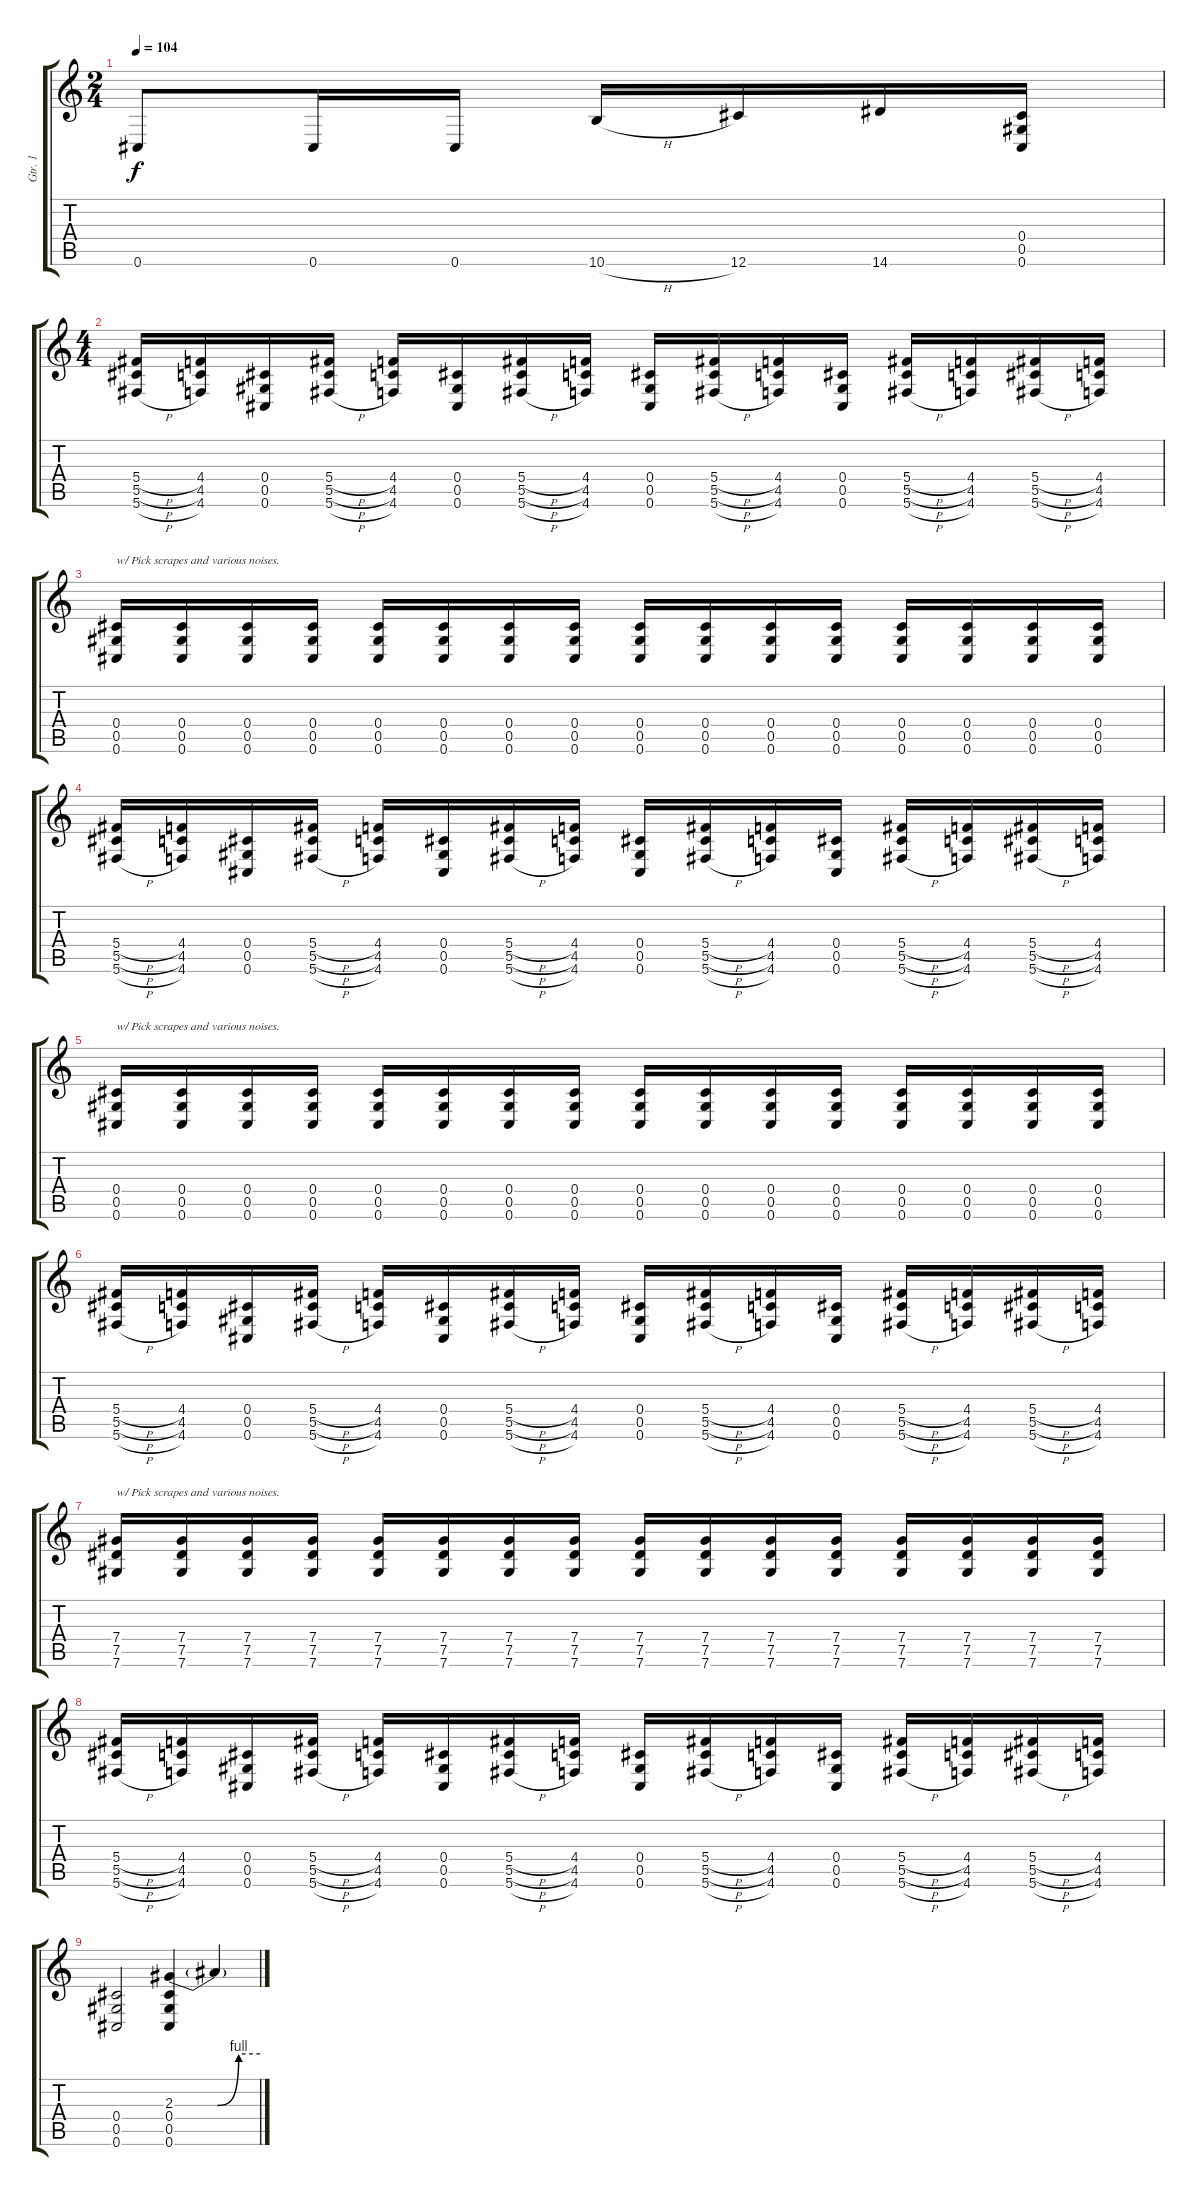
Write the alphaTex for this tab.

\track ("Gtr. 1" "Gtr. 1") {instrument overdrivenguitar}
\staff {score tabs}
\tuning (Eb4 Bb3 Gb3 Db3 Ab2 Db2) {hide}
\ts (2 4)
\tempo 104
\clef g2
\ks c
0.6.8{dy f} 0.6.16 0.6.16 10.6{h}.16 12.6.16 14.6.16 (0.4 0.5 0.6).16 |
\ts (4 4)
(5.4{h} 5.5{h} 5.6{h}).16 (4.4 4.5 4.6).16 (0.4 0.5 0.6).16 (5.4{h} 5.5{h} 5.6{h}).16 (4.4 4.5 4.6).16 (0.4 0.5 0.6).16 (5.4{h} 5.5{h} 5.6{h}).16 (4.4 4.5 4.6).16 (0.4 0.5 0.6).16 (5.4{h} 5.5{h} 5.6{h}).16 (4.4 4.5 4.6).16 (0.4 0.5 0.6).16 (5.4{h} 5.5{h} 5.6{h}).16 (4.4 4.5 4.6).16 (5.4{h} 5.5{h} 5.6{h}).16 (4.4 4.5 4.6).16 |
(0.4 0.5 0.6).16{txt "w/ Pick scrapes and various noises."} (0.4 0.5 0.6).16 (0.4 0.5 0.6).16 (0.4 0.5 0.6).16 (0.4 0.5 0.6).16 (0.4 0.5 0.6).16 (0.4 0.5 0.6).16 (0.4 0.5 0.6).16 (0.4 0.5 0.6).16 (0.4 0.5 0.6).16 (0.4 0.5 0.6).16 (0.4 0.5 0.6).16 (0.4 0.5 0.6).16 (0.4 0.5 0.6).16 (0.4 0.5 0.6).16 (0.4 0.5 0.6).16 |
(5.4{h} 5.5{h} 5.6{h}).16 (4.4 4.5 4.6).16 (0.4 0.5 0.6).16 (5.4{h} 5.5{h} 5.6{h}).16 (4.4 4.5 4.6).16 (0.4 0.5 0.6).16 (5.4{h} 5.5{h} 5.6{h}).16 (4.4 4.5 4.6).16 (0.4 0.5 0.6).16 (5.4{h} 5.5{h} 5.6{h}).16 (4.4 4.5 4.6).16 (0.4 0.5 0.6).16 (5.4{h} 5.5{h} 5.6{h}).16 (4.4 4.5 4.6).16 (5.4{h} 5.5{h} 5.6{h}).16 (4.4 4.5 4.6).16 |
(0.4 0.5 0.6).16{txt "w/ Pick scrapes and various noises."} (0.4 0.5 0.6).16 (0.4 0.5 0.6).16 (0.4 0.5 0.6).16 (0.4 0.5 0.6).16 (0.4 0.5 0.6).16 (0.4 0.5 0.6).16 (0.4 0.5 0.6).16 (0.4 0.5 0.6).16 (0.4 0.5 0.6).16 (0.4 0.5 0.6).16 (0.4 0.5 0.6).16 (0.4 0.5 0.6).16 (0.4 0.5 0.6).16 (0.4 0.5 0.6).16 (0.4 0.5 0.6).16 |
(5.4{h} 5.5{h} 5.6{h}).16 (4.4 4.5 4.6).16 (0.4 0.5 0.6).16 (5.4{h} 5.5{h} 5.6{h}).16 (4.4 4.5 4.6).16 (0.4 0.5 0.6).16 (5.4{h} 5.5{h} 5.6{h}).16 (4.4 4.5 4.6).16 (0.4 0.5 0.6).16 (5.4{h} 5.5{h} 5.6{h}).16 (4.4 4.5 4.6).16 (0.4 0.5 0.6).16 (5.4{h} 5.5{h} 5.6{h}).16 (4.4 4.5 4.6).16 (5.4{h} 5.5{h} 5.6{h}).16 (4.4 4.5 4.6).16 |
(7.4 7.5 7.6).16{txt "w/ Pick scrapes and various noises."} (7.4 7.5 7.6).16 (7.4 7.5 7.6).16 (7.4 7.5 7.6).16 (7.4 7.5 7.6).16 (7.4 7.5 7.6).16 (7.4 7.5 7.6).16 (7.4 7.5 7.6).16 (7.4 7.5 7.6).16 (7.4 7.5 7.6).16 (7.4 7.5 7.6).16 (7.4 7.5 7.6).16 (7.4 7.5 7.6).16 (7.4 7.5 7.6).16 (7.4 7.5 7.6).16 (7.4 7.5 7.6).16 |
(5.4{h} 5.5{h} 5.6{h}).16 (4.4 4.5 4.6).16 (0.4 0.5 0.6).16 (5.4{h} 5.5{h} 5.6{h}).16 (4.4 4.5 4.6).16 (0.4 0.5 0.6).16 (5.4{h} 5.5{h} 5.6{h}).16 (4.4 4.5 4.6).16 (0.4 0.5 0.6).16 (5.4{h} 5.5{h} 5.6{h}).16 (4.4 4.5 4.6).16 (0.4 0.5 0.6).16 (5.4{h} 5.5{h} 5.6{h}).16 (4.4 4.5 4.6).16 (5.4{h} 5.5{h} 5.6{h}).16 (4.4 4.5 4.6).16 |
(0.4 0.5 0.6).2 (2.3{be (custom 0 0 30 0 45 4 60 4)} 0.4 0.5 0.6).4 2.3{t}.4
